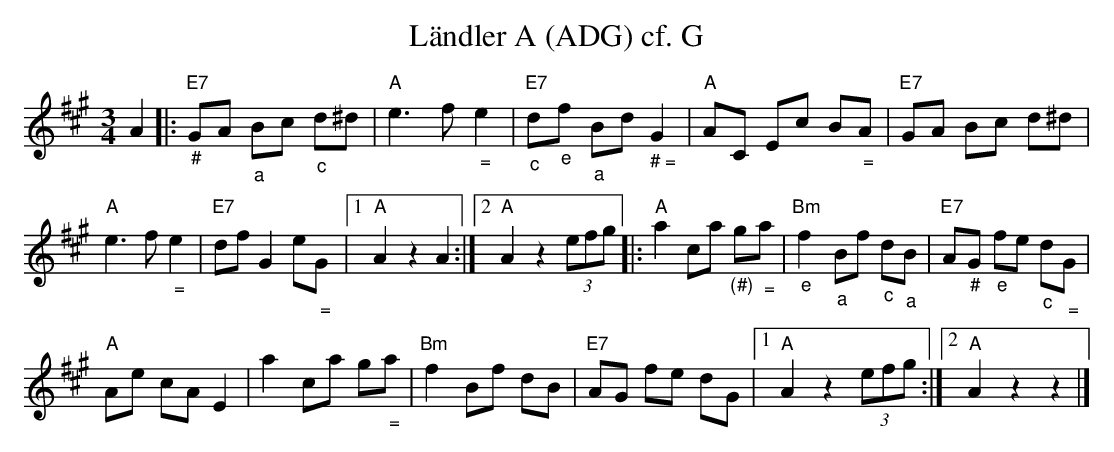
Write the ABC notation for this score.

X:1
T:L\"andler A (ADG) cf. G
M:3/4
L:1/8
K:Amaj%%MIDI gchordon
A2 |: "E7""_#"GA "_a"Bc "_c"d^d | "A"e3f"_ ="e2 | "E7""_c"d"_e"f "_a"Bd"_ # ="G2 | "A"AC Ec B"_ ="A | "E7"GA Bc d^d |
"A"e3f"_ ="e2 | "E7"df G2e"_ ="G |1 "A"A2z2A2 :|2 "A"A2z2 (3efg |: "A"a2 ca "_(#)"g"_ ="a | "Bm""_e"f2 "_a"Bf "_c"d"_a"B | "E7"A"_#"G "_e"fe "_c"d"_ ="G |
"A"Ae cAE2 | a2ca g"_ ="a | "Bm"f2Bf dB | "E7"AG fe dG |1 "A"A2z2 (3efg :|2 "A"A2z2z2 |]
